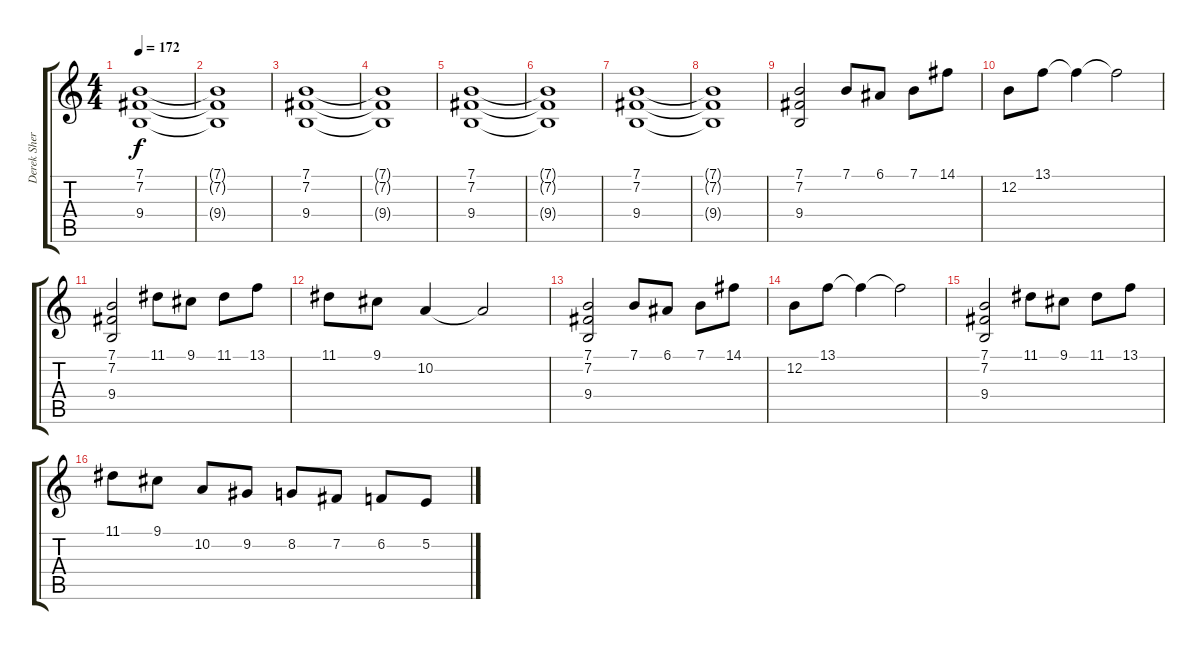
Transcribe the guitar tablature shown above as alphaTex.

\track ("Derek Sherinian" "Derek Sher") {instrument stringensemble1}
\staff {score tabs}
\tuning (E4 B3 G3 D3 A2 E2) {hide}
\ts (4 4)
\tempo 172
\clef g2
\ks c
(7.1 7.2 9.4).1{dy f} |
(7.1{t} 7.2{t} 9.4{t}).1 |
(7.1 7.2 9.4).1 |
(7.1{t} 7.2{t} 9.4{t}).1 |
(7.1 7.2 9.4).1 |
(7.1{t} 7.2{t} 9.4{t}).1 |
(7.1 7.2 9.4).1 |
(7.1{t} 7.2{t} 9.4{t}).1 |
(7.1 7.2 9.4).2 7.1.8 6.1.8 7.1.8 14.1.8 |
12.2.8 13.1.8 13.1{t}.4 13.1{t}.2 |
(7.1 7.2 9.4).2 11.1.8 9.1.8 11.1.8 13.1.8 |
11.1.8 9.1.8 10.2.4 10.2{t}.2 |
(7.1 7.2 9.4).2 7.1.8 6.1.8 7.1.8 14.1.8 |
12.2.8 13.1.8 13.1{t}.4 13.1{t}.2 |
(7.1 7.2 9.4).2 11.1.8 9.1.8 11.1.8 13.1.8 |
11.1.8 9.1.8 10.2.8 9.2.8 8.2.8 7.2.8 6.2.8 5.2.8
